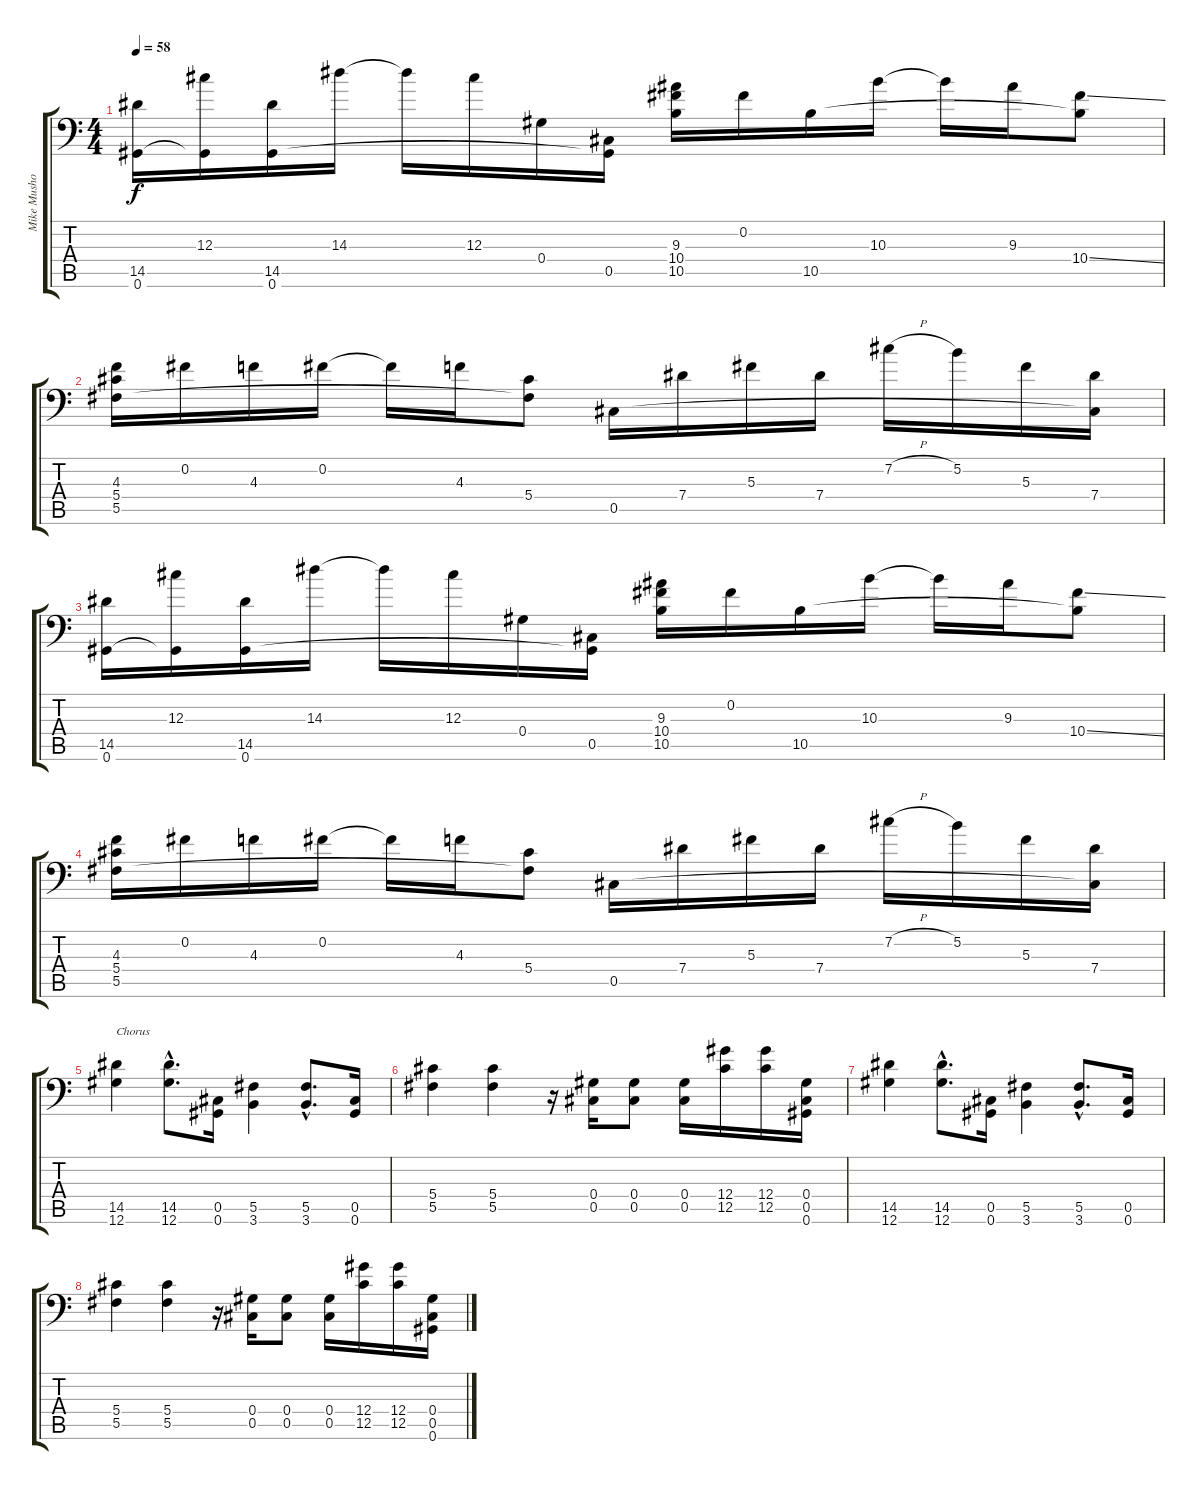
\track ("Mike Mushok (Clean Guitar)" "Mike Musho") {instrument electricguitarjazz}
\staff {score tabs}
\tuning (Bb3 Gb3 Db3 Ab2 Db2 Ab1) {hide}
\ts (4 4)
\tempo 58
\clef f4
\ks c
(14.5 0.6).16{dy f} (12.3 0.6{t}).16 (14.5 0.6).16 14.3.16 14.3{t}.16 12.3.16 0.4.16 (0.5 0.6{t}).16 (9.3 10.4 10.5).16 0.2.16 10.5.16 10.3.16 10.3{t}.16 9.3.16 (10.4{ss} 10.5{t}).8 |
(4.3 5.4 5.5).16 0.2.16 4.3.16 0.2.16 0.2{t}.16 4.3.16 (5.4 5.5{t}).8 0.5.16 7.4.16 5.3.16 7.4.16 7.2{h}.16 5.2.16 5.3.16 (7.4 0.5{t}).16 |
(14.5 0.6).16 (12.3 0.6{t}).16 (14.5 0.6).16 14.3.16 14.3{t}.16 12.3.16 0.4.16 (0.5 0.6{t}).16 (9.3 10.4 10.5).16 0.2.16 10.5.16 10.3.16 10.3{t}.16 9.3.16 (10.4{ss} 10.5{t}).8 |
(4.3 5.4 5.5).16 0.2.16 4.3.16 0.2.16 0.2{t}.16 4.3.16 (5.4 5.5{t}).8 0.5.16 7.4.16 5.3.16 7.4.16 7.2{h}.16 5.2.16 5.3.16 (7.4 0.5{t}).16 |
(14.5 12.6).4{txt "Chorus" volume 14 instrument distortionguitar} (14.5{hac} 12.6{hac}).8{d} (0.5 0.6).16 (5.5 3.6).4 (5.5{hac} 3.6{hac}).8{d} (0.5 0.6).16 |
(5.4 5.5).4 (5.4 5.5).4 r.16 (0.4 0.5).16 (0.4 0.5).8 (0.4 0.5).16 (12.4 12.5).16 (12.4 12.5).16 (0.4 0.5 0.6).16 |
(14.5 12.6).4 (14.5{hac} 12.6{hac}).8{d} (0.5 0.6).16 (5.5 3.6).4 (5.5{hac} 3.6{hac}).8{d} (0.5 0.6).16 |
(5.4 5.5).4 (5.4 5.5).4 r.16 (0.4 0.5).16 (0.4 0.5).8 (0.4 0.5).16 (12.4 12.5).16 (12.4 12.5).16 (0.4 0.5 0.6).16
